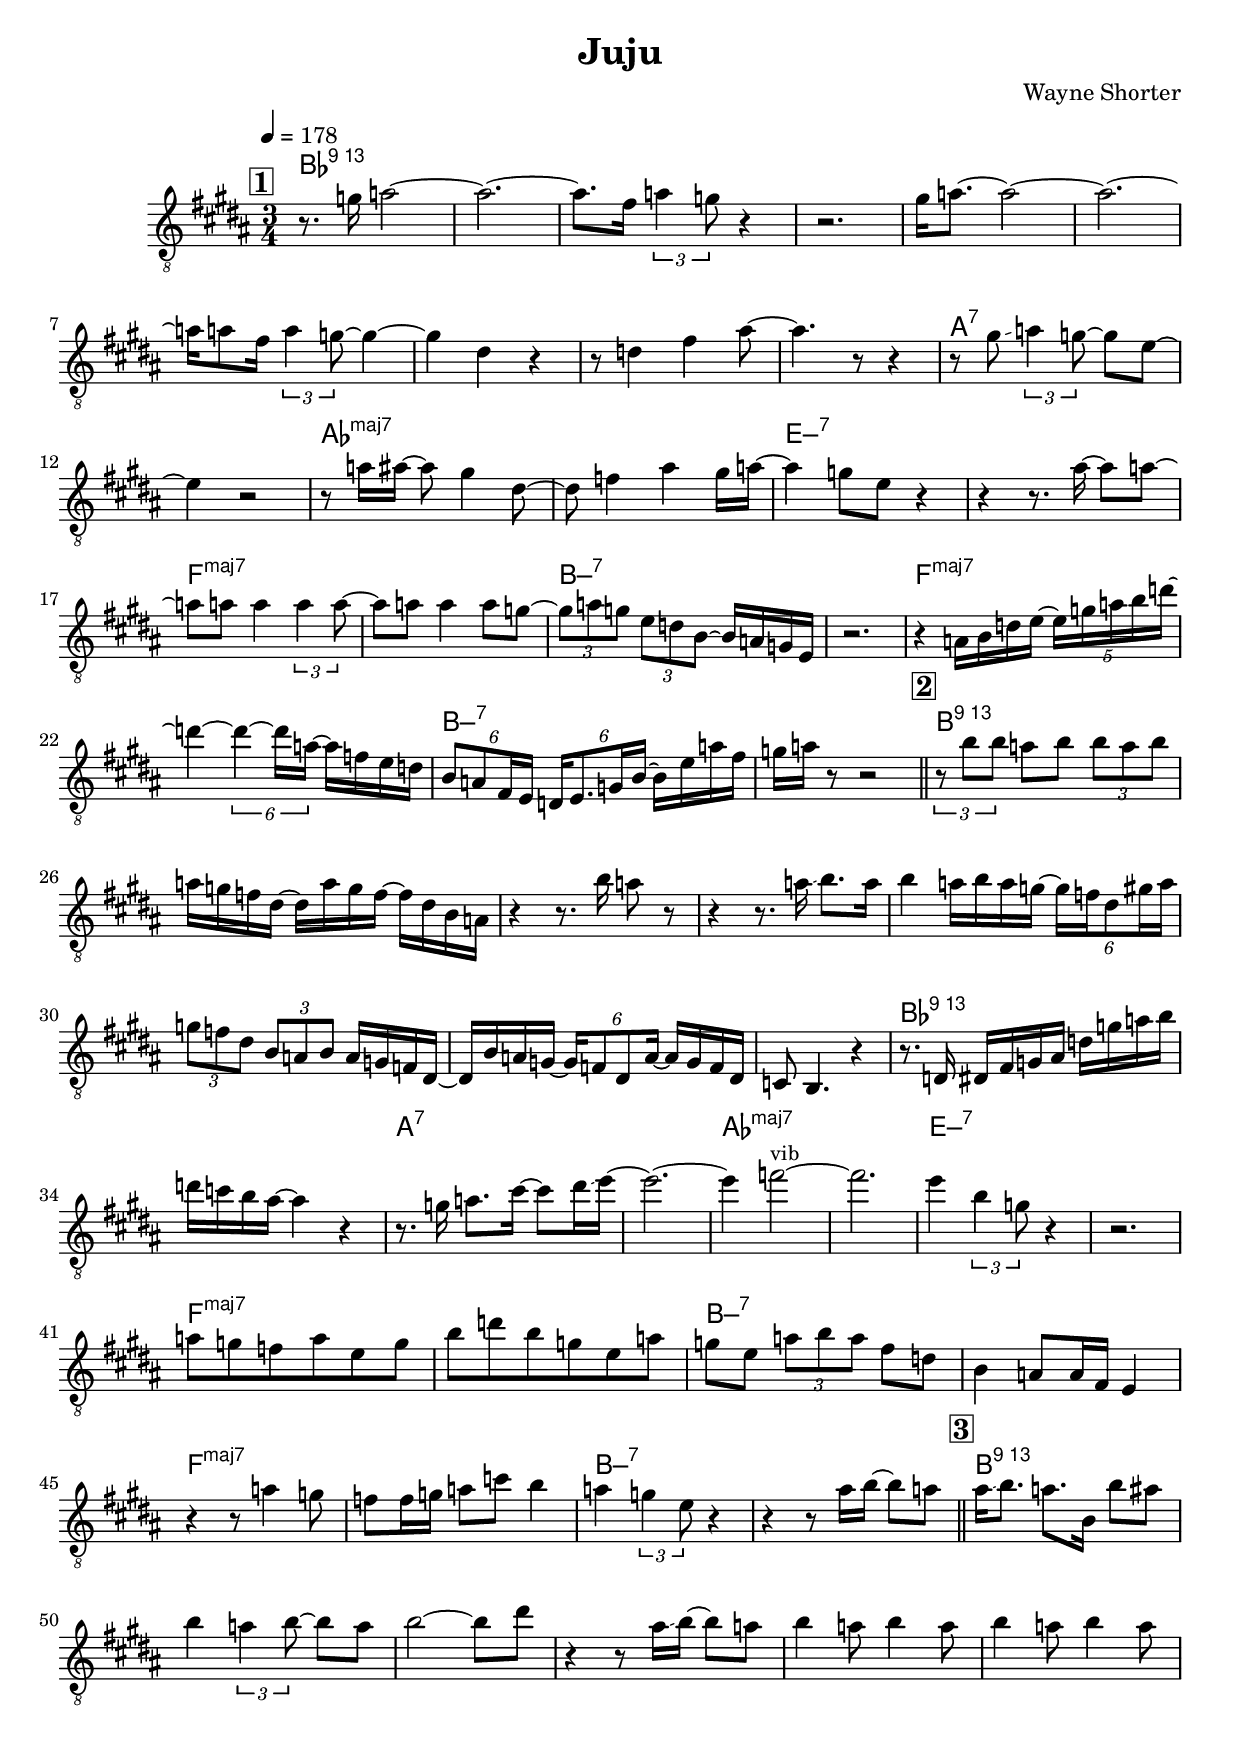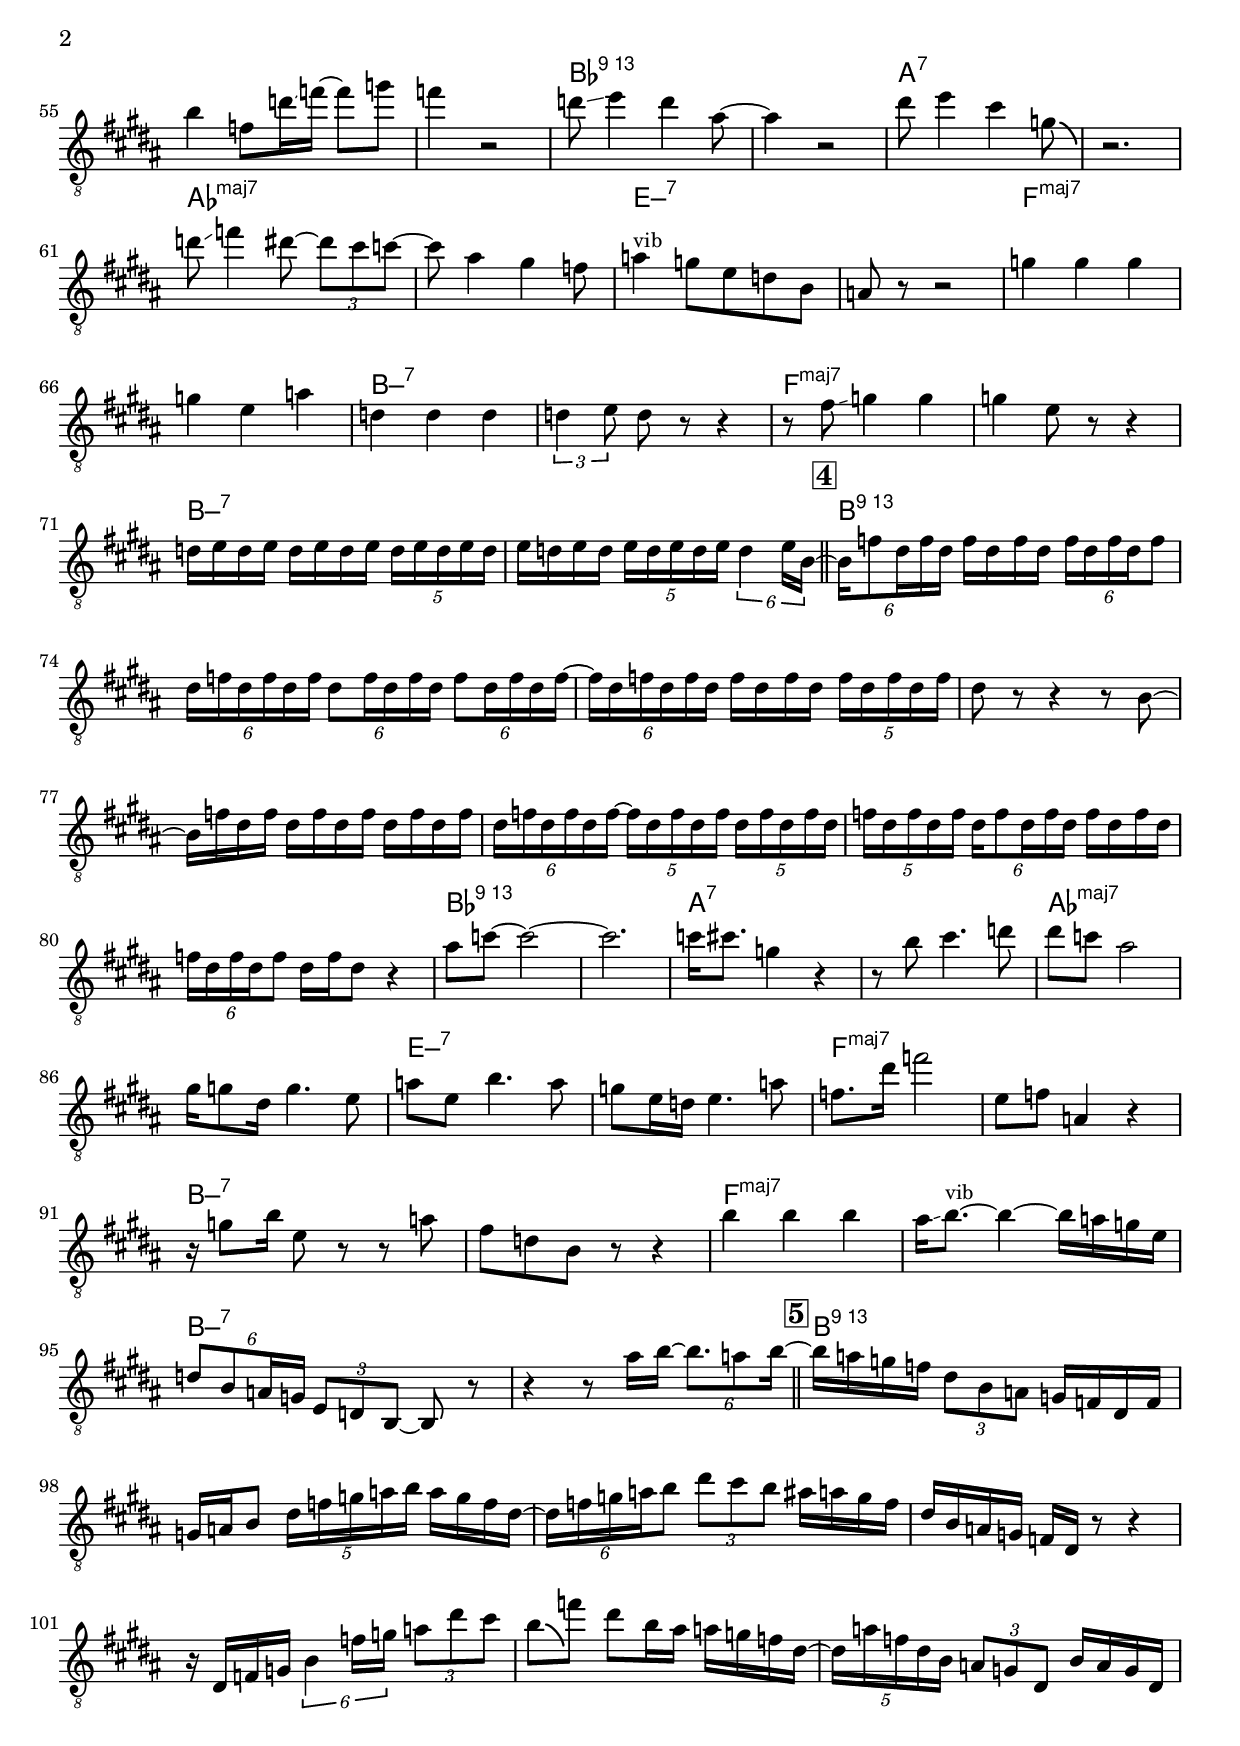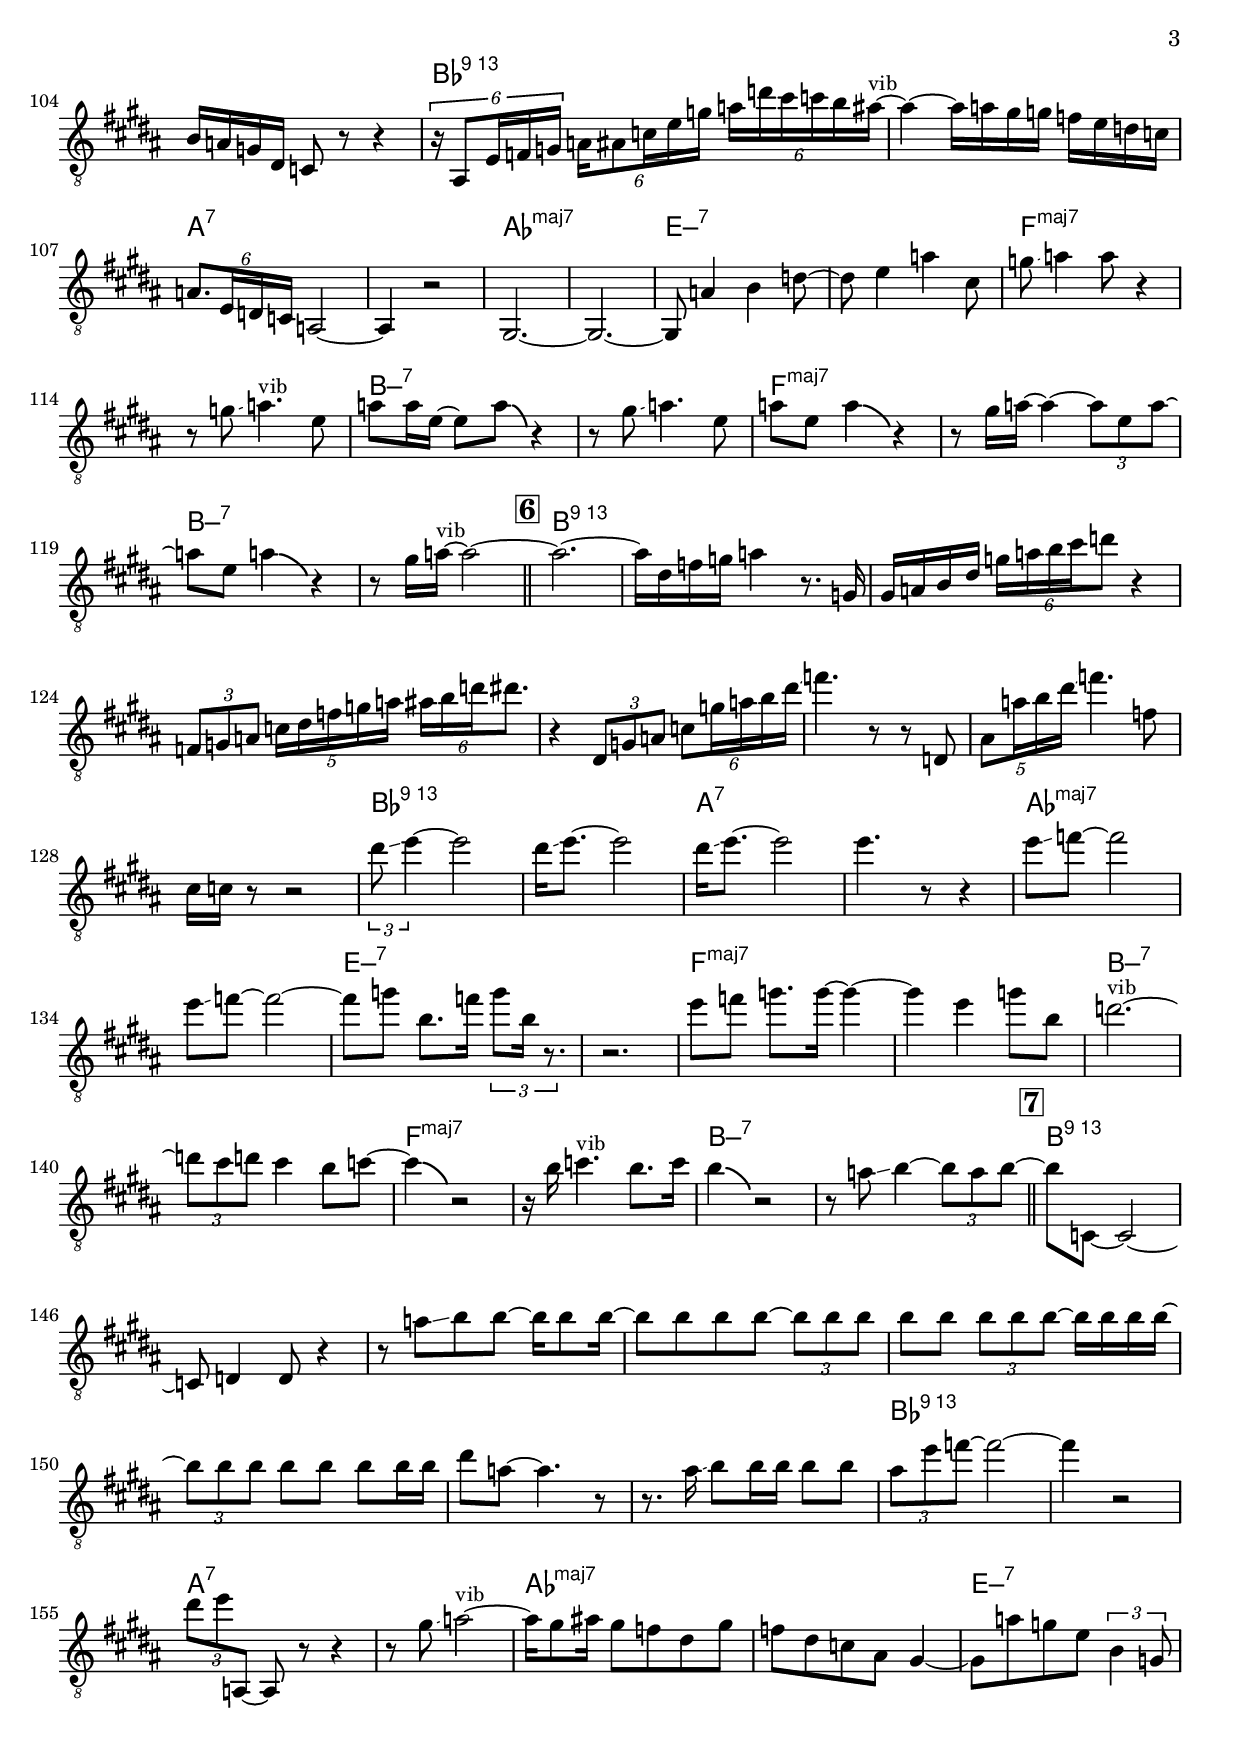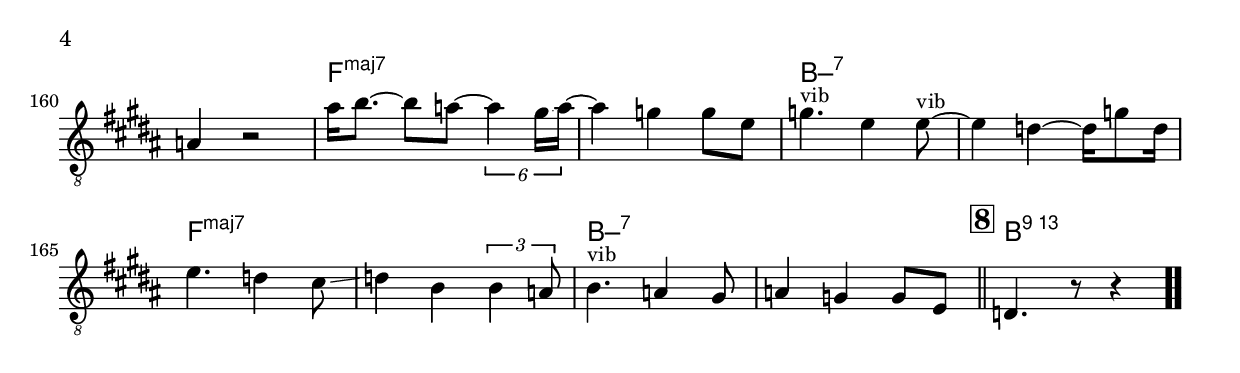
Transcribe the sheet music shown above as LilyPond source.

\version "2.13.2"

#(ly:set-option 'point-and-click #f)

\header {
  title = "Juju"
  composer = "Wayne Shorter"
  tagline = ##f
}
global =
{
    \override Staff.TimeSignature #'style = #'()
    \time 3/4
    \clef "treble_8"
    \key b \major
    \override Rest #'direction = #'0
    \override MultiMeasureRest #'staff-position = #0
}
\score
{
<<
    \transpose c' c'

    \new ChordNames { \chords {
      \set majorSevenSymbol = \markup { "maj7" }
      \set minorChordModifier = \markup { \char ##x2013 }
      
      | bes2.:775+ | s2. | s2. | s2. | s2. | s2. | s2. | s2. 
      | s2. | s2. | a2.:7 | s2. | aes2.:maj | s2. | e2.:min7 | s2. 
      | f2.:maj | s2. | b2.:min7 | s2. | f2.:maj | s2. | b2.:min7 | s2. 
      | b2.:775+ | s2. | s2. | s2. | s2. | s2. | s2. | s2. 
      | bes2.:775+ | s2. | a2.:7 | s2. | aes2.:maj | s2. | e2.:min7 | s2. 
      | f2.:maj | s2. | b2.:min7 | s2. | f2.:maj | s2. | b2.:min7 | s2. 
      | b2.:775+ | s2. | s2. | s2. | s2. | s2. | s2. | s2. 
      | bes2.:775+ | s2. | a2.:7 | s2. | aes2.:maj | s2. | e2.:min7 | s2. 
      | f2.:maj | s2. | b2.:min7 | s2. | f2.:maj | s2. | b2.:min7 | s2. 
      | b2.:775+ | s2. | s2. | s2. | s2. | s2. | s2. | s2. 
      | bes2.:775+ | s2. | a2.:7 | s2. | aes2.:maj | s2. | e2.:min7 | s2. 
      | f2.:maj | s2. | b2.:min7 | s2. | f2.:maj | s2. | b2.:min7 | s2. 
      | b2.:775+ | s2. | s2. | s2. | s2. | s2. | s2. | s2. 
      | bes2.:775+ | s2. | a2.:7 | s2. | aes2.:maj | s2. | e2.:min7 | s2. 
      | f2.:maj | s2. | b2.:min7 | s2. | f2.:maj | s2. | b2.:min7 | s2. 
      | b2.:775+ | s2. | s2. | s2. | s2. | s2. | s2. | s2. 
      | bes2.:775+ | s2. | a2.:7 | s2. | aes2.:maj | s2. | e2.:min7 | s2. 
      | f2.:maj | s2. | b2.:min7 | s2. | f2.:maj | s2. | b2.:min7 | s2. 
      | b2.:775+ | s2. | s2. | s2. | s2. | s2. | s2. | s2. 
      | bes2.:775+ | s2. | a2.:7 | s2. | aes2.:maj | s2. | e2.:min7 | s2. 
      | f2.:maj | s2. | b2.:min7 | s2. | f2.:maj | s2. | b2.:min7 | s2. 
      | b2.:775+|
      }
      }

    \new Staff
    <<
    \transpose c' c'

    {
      \global
  		%\override Score.MetronomeMark #'transparent = ##t
  		%\override Score.MetronomeMark #'stencil = ##f
  		
  		\override HorizontalBracket #'direction = #UP
  		\override HorizontalBracket #'bracket-flare = #'(0 . 0)
  		
  		\override TextSpanner #'dash-fraction = #1.0
  		\override TextSpanner #'bound-details #'left #'text = \markup{ \concat{\draw-line #'(0 . -1.0) \draw-line #'(1.0 . 0) }}
  		\override TextSpanner #'bound-details #'right #'text = \markup{ \concat{ \draw-line #'(1.0 . 0) \draw-line #'(0 . -1.0) }}
          \set Score.markFormatter = #format-mark-box-numbers


      \tempo 4 = 178
      \set Score.currentBarNumber = #1
     
      \bar "||" \mark \default r8. g'16\glissando  a'2~ 
      | a'2.~ 
      | a'8. fis'16 \tuplet 3/2 {a'4 g'8} r4 
      | r2. 
      | gis'16 a'8.~ a'2~ 
      | a'2.~ 
      | a'16 a'8 fis'16 \tuplet 3/2 {a'4 g'8~} g'4~ 
      | g'4 dis'4 r4 
      | r8 d'4 fis'4 ais'8~ 
      | ais'4. r8 r4 
      | r8 gis'8\glissando  \tuplet 3/2 {a'4 g'8~} g'8 e'8~ 
      | e'4 r2 
      | r8 a'16 ais'16~ ais'8 gis'4 dis'8~ 
      | dis'8 f'4 ais'4 gis'16\glissando  a'16~ 
      | a'4 g'8 e'8 r4 
      | r4 r8. ais'16~ ais'8 a'8~ 
      | a'8 a'8 a'4 \tuplet 3/2 {a'4 a'8~} 
      | a'8 a'8 a'4 a'8 g'8~ 
      | \tuplet 3/2 {g'8 a'8 g'8} \tuplet 3/2 {e'8 d'8 b8~} b16 a16 g16 e16 
      | r2. 
      | r4 a16 b16 d'16 e'16~ \tuplet 5/4 {e'16 g'16 a'16 b'16 d''16~} 
      | d''4~ \tuplet 6/4 {d''4~ d''16 a'16~} a'16 f'16 e'16 d'16 
      | \tuplet 6/4 {b8 a8 fis16 e16} \tuplet 6/4 {d16 e8. g16 b16~} b16 e'16 a'16 fis'16 
      | g'16 a'16 r8 r2 
      \bar "||" \mark \default \tuplet 3/2 {r8 b'8 b'8} a'8 b'8 \tuplet 3/2 {b'8 a'8 b'8} 
      | a'16 g'16 f'16 dis'16~ dis'16 a'16 g'16 f'16~ f'16 dis'16 b16 a16 
      | r4 r8. b'16 a'8 r8 
      | r4 r8. a'16\glissando  b'8. a'16 
      | b'4 a'16 b'16 a'16 g'16~ \tuplet 6/4 {g'16 f'16 dis'8 gis'16\glissando  a'16} 
      | \tuplet 3/2 {g'8 f'8 dis'8} \tuplet 3/2 {b8 a8 b8} a16 g16 f16 dis16~ 
      | dis16 b16 a16 g16~ \tuplet 6/4 {g16 f8 dis8 a16~} a16 g16 f16 dis16 
      | c8 b,4. r4 
      | r8. d16 dis16 fis16 g16 ais16 d'16 g'16 a'16 b'16 
      | d''16 c''16 b'16 ais'16~ ais'4 r4 
      | r8. g'16 a'8. cis''16~ cis''8 dis''16\glissando  e''16~ 
      | e''2.~ 
      | e''4 f''2~^\markup{\left-align \small vib} 
      | f''2. 
      | e''4 \tuplet 3/2 {b'4 g'8} r4 
      | r2. 
      | a'8 g'8 f'8 a'8 e'8 g'8 
      | b'8 d''8 b'8 g'8 e'8 a'8 
      | g'8 e'8 \tuplet 3/2 {a'8 b'8 a'8} fis'8 d'8 
      | b4 a8 a16 fis16 e4 
      | r4 r8 a'4 g'8 
      | f'8 f'16 g'16 a'8 c''8 b'4 
      | a'4 \tuplet 3/2 {g'4 e'8} r4 
      | r4 r8 ais'16 b'16~ b'8 a'8 
      \bar "||" \mark \default ais'16\glissando  b'8. a'8. b16 b'8 ais'8 
      | b'4 \tuplet 3/2 {a'4 b'8~} b'8 a'8 
      | b'2~ b'8 dis''8 
      | r4 r8 ais'16\glissando  b'16~ b'8 a'8 
      | b'4 a'8 b'4 a'8 
      | b'4 a'8 b'4 a'8 
      | b'4 f'8 d''16\glissando  f''16~ f''8 g''8 
      | f''4 r2 
      | d''8\glissando  e''4 d''4 ais'8~ 
      | ais'4 r2 
      | dis''8 e''4 cis''4 g'8\bendAfter #-4  
      | r2. 
      | d''8\glissando  f''4 dis''8~ \tuplet 3/2 {dis''8 cis''8 c''8~} 
      | c''8 ais'4 gis'4 f'8 
      | a'4^\markup{\left-align \small vib} g'8 e'8 d'8 b8 
      | a8 r8 r2 
      | g'4 g'4 g'4 
      | g'4 e'4 a'4 
      | d'4 d'4 d'4 
      | \tuplet 3/2 {d'4 e'8} d'8 r8 r4 
      | r8 fis'8\glissando  g'4 g'4 
      | g'4 e'8 r8 r4 
      | d'16 e'16 d'16 e'16 d'16 e'16 d'16 e'16 \tuplet 5/4 {d'16 e'16 d'16 e'16 d'16} 
      | e'16 d'16 e'16 d'16 \tuplet 5/4 {e'16 d'16 e'16 d'16 e'16} \tuplet 6/4 {d'4 e'16 b16~} 
      \bar "||" \mark \default \tuplet 6/4 {b16 f'8 dis'16 f'16 dis'16} f'16 dis'16 f'16 dis'16 \tuplet 6/4 {f'16 dis'16 f'16 dis'16 f'8} 
      | \tuplet 6/4 {dis'16 f'16 dis'16 f'16 dis'16 f'16} \tuplet 6/4 {dis'8 f'16 dis'16 f'16 dis'16} \tuplet 6/4 {f'8 dis'16 f'16 dis'16 f'16~} 
      | \tuplet 6/4 {f'16 dis'16 f'16 dis'16 f'16 dis'16} f'16 dis'16 f'16 dis'16 \tuplet 5/4 {f'16 dis'16 f'16 dis'16 f'16} 
      | dis'8 r8 r4 r8 b8~ 
      | b16 f'16 dis'16 f'16 dis'16 f'16 dis'16 f'16 dis'16 f'16 dis'16 f'16 
      | \tuplet 6/4 {dis'16 f'16 dis'16 f'16 dis'16 f'16~} \tuplet 5/4 {f'16 dis'16 f'16 dis'16 f'16} \tuplet 5/4 {dis'16 f'16 dis'16 f'16 dis'16} 
      | \tuplet 5/4 {f'16 dis'16 f'16 dis'16 f'16} \tuplet 6/4 {dis'16 f'8 dis'16 f'16 dis'16} f'16 dis'16 f'16 dis'16 
      | \tuplet 6/4 {f'16 dis'16 f'16 dis'16 f'8} dis'16 f'16 dis'8 r4 
      | ais'8 c''8~ c''2~ 
      | c''2. 
      | c''16 cis''8. g'4 r4 
      | r8 b'8 cis''4. d''8 
      | dis''8 c''8 ais'2 
      | gis'16 g'8 dis'16 g'4. e'8 
      | a'8 e'8 b'4. a'8 
      | g'8 e'16 d'16 e'4. a'8 
      | f'8. dis''16 f''2 
      | e'8 f'8 a4 r4 
      | r16 g'8 b'16 e'8 r8 r8 a'8 
      | fis'8 d'8 b8 r8 r4 
      | b'4 b'4 b'4 
      | ais'16\glissando  b'8.~^\markup{\left-align \small vib} b'4~ b'16 a'16 g'16 e'16 
      | \tuplet 6/4 {d'8 b8 a16 g16} \tuplet 3/2 {e8 d8 b,8~} b,8 r8 
      | r4 r8 ais'16 b'16~ \tuplet 6/4 {b'8. a'8 b'16~} 
      \bar "||" \mark \default b'16 a'16 g'16 f'16 \tuplet 3/2 {dis'8 b8 a8} g16 f16 dis16 f16 
      | g16 a16 b8 \tuplet 5/4 {dis'16 f'16 g'16 a'16 b'16} a'16 g'16 f'16 dis'16~ 
      | \tuplet 6/4 {dis'16 f'16 g'16 a'16 b'8} \tuplet 3/2 {dis''8 cis''8 b'8} ais'16 a'16 g'16 f'16 
      | dis'16 b16 a16 g16 f16 dis16 r8 r4 
      | r16 dis16 f16 g16 \tuplet 6/4 {b4 f'16 g'16} \tuplet 3/2 {a'8 dis''8 cis''8} 
      | b'8\bendAfter #-4  f''8 dis''8 b'16 ais'16 a'16 g'16 f'16 dis'16~ 
      | \tuplet 5/4 {dis'16 a'16 f'16 dis'16 b16} \tuplet 3/2 {a8 g8 dis8} b16 a16 g16 dis16 
      | b16 a16 g16 dis16 c8 r8 r4 
      | \tuplet 6/4 {r16 ais,8 e16 f16 g16} \tuplet 6/4 {a16 ais8 c'16 e'16 g'16} \tuplet 6/4 {a'16 d''16 cis''16 c''16 b'16 ais'16~^\markup{\left-align \small vib}} 
      | ais'4~ ais'16 a'16 gis'16 g'16 f'16 e'16 d'16 c'16 
      | \tuplet 6/4 {a8. e16 d16 c16} a,2~ 
      | a,4 r2 
      | gis,2.~ 
      | gis,2.~ 
      | gis,8 a4 b4 d'8~ 
      | d'8 e'4 a'4 cis'8 
      | g'8\glissando  a'4 a'8 r4 
      | r8 g'8\glissando  a'4.^\markup{\left-align \small vib} e'8 
      | a'8 a'16 e'16~ e'8 a'8\bendAfter #-4  r4 
      | r8 gis'8\glissando  a'4. e'8 
      | a'8 e'8 a'4\bendAfter #-4  r4 
      | r8 gis'16\glissando  a'16~ a'4~ \tuplet 3/2 {a'8 e'8 a'8~} 
      | a'8 e'8 a'4\bendAfter #-4  r4 
      | r8 gis'16\glissando  a'16~^\markup{\left-align \small vib} a'2~ 
      \bar "||" \mark \default a'2.~ 
      | a'16 dis'16 f'16 g'16 a'4 r8. g16 
      | gis16 a16 b16 dis'16 \tuplet 6/4 {g'16 a'16 b'16 cis''16\glissando  d''8} r4 
      | \tuplet 3/2 {f8 g8 a8} \tuplet 5/4 {c'16 dis'16 f'16 g'16 a'16} \tuplet 6/4 {ais'16 b'16 d''16 dis''8.} 
      | r4 \tuplet 3/2 {dis8 g8 a8} \tuplet 6/4 {c'8 g'16 a'16 b'16 dis''16\glissando } 
      | f''4. r8 r8 d8 
      | \tuplet 5/4 {ais8 a'16 b'16 dis''16\glissando } f''4. f'8 
      | cis'16 c'16 r8 r2 
      | \tuplet 3/2 {dis''8\glissando  e''4~} e''2 
      | dis''16\glissando  e''8.~ e''2 
      | dis''16\glissando  e''8.~ e''2 
      | e''4. r8 r4 
      | e''8\glissando  f''8~ f''2 
      | e''8\glissando  f''8~ f''2~ 
      | f''8 g''8 b'8. f''16 \tuplet 3/2 {g''8 b'16 r8.} 
      | r2. 
      | e''8 f''8 g''8. g''16~ g''4~ 
      | g''4 e''4 g''8 b'8 
      | d''2.~^\markup{\left-align \small vib} 
      | \tuplet 3/2 {d''8 cis''8 d''8} cis''4 b'8 c''8~ 
      | c''4\bendAfter #-4  r2 
      | r16 b'16 c''4.^\markup{\left-align \small vib} b'8. c''16 
      | b'4\bendAfter #-4  r2 
      | r8 a'8\glissando  b'4~ \tuplet 3/2 {b'8 a'8 b'8~} 
      \bar "||" \mark \default b'8 c8~ c2~ 
      | c8 d4 d8 r4 
      | r8 a'8\glissando  b'8 b'8~ b'16 b'8 b'16~ 
      | b'8 b'8 b'8 b'8~ \tuplet 3/2 {b'8 b'8 b'8} 
      | b'8 b'8 \tuplet 3/2 {b'8 b'8 b'8~} b'16 b'16 b'16 b'16~ 
      | \tuplet 3/2 {b'8 b'8 b'8} b'8 b'8 b'8 b'16 b'16 
      | dis''8 a'8~ a'4. r8 
      | r8. ais'16\glissando  b'8 b'16 b'16 b'8 b'8 
      | \tuplet 3/2 {ais'8 e''8\glissando  f''8~} f''2~ 
      | f''4 r2 
      | \tuplet 3/2 {dis''8 e''8 a,8~} a,8 r8 r4 
      | r8 gis'8\glissando  a'2~^\markup{\left-align \small vib} 
      | a'16 gis'8 ais'16 gis'8 f'8 dis'8 gis'8 
      | f'8 dis'8 c'8 ais8 gis4~ 
      | gis8 a'8 g'8 e'8 \tuplet 3/2 {b4 g8} 
      | a4 r2 
      | ais'16 b'8.~ b'8 a'8~ \tuplet 6/4 {a'4 gis'16\glissando  a'16~} 
      | a'4 g'4 g'8 e'8 
      | g'4.^\markup{\left-align \small vib} e'4 e'8~^\markup{\left-align \small vib} 
      | e'4 d'4~ d'16 g'8 d'16 
      | e'4. d'4 cis'8\glissando  
      | d'4 b4 \tuplet 3/2 {b4 a8} 
      | b4.^\markup{\left-align \small vib} a4 gis8 
      | a4 g4 g8 e8 
      \bar "||" \mark \default d4. r8 r4\bar  ".."
    }
    >>
>>    
}
